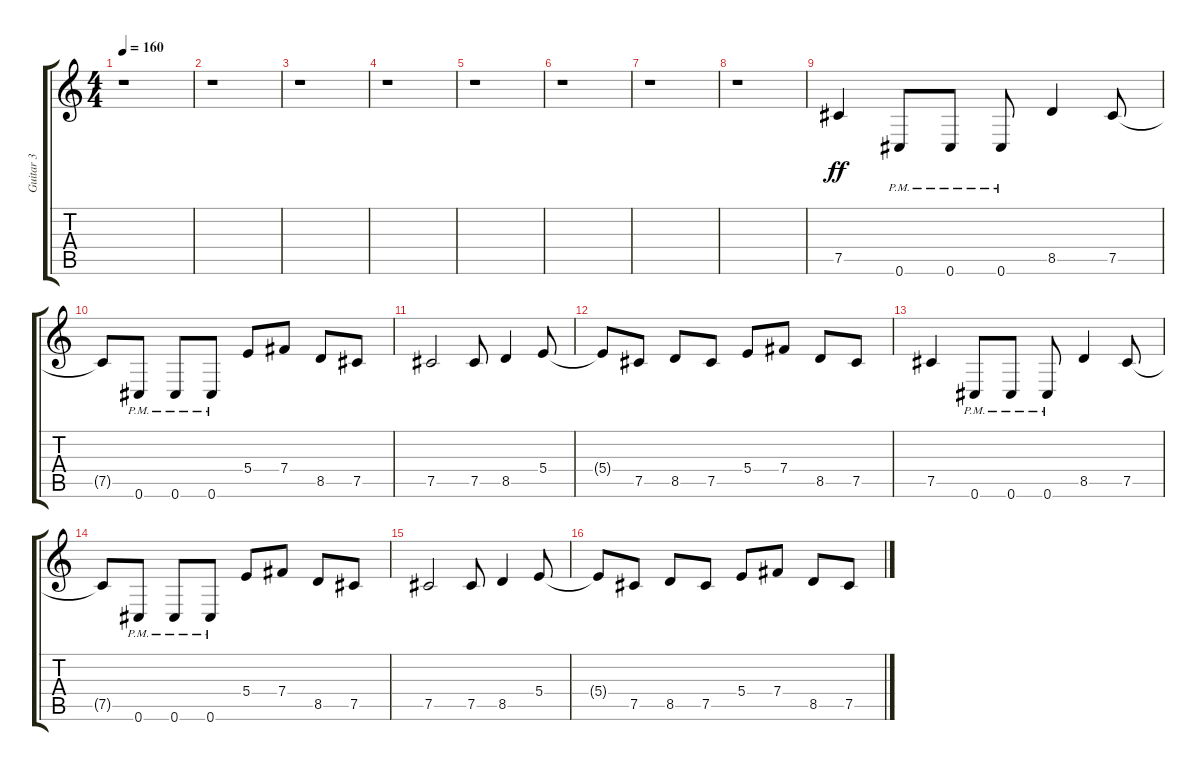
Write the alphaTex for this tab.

\track ("Guitar 3" "Guitar 3") {instrument distortionguitar}
\staff {score tabs}
\tuning (Db4 Ab3 E3 B2 Gb2 Db2) {hide}
\ts (4 4)
\tempo 160
\clef g2
\ks c
r.1{dy ff} |
r.1 |
r.1 |
r.1 |
r.1 |
r.1 |
r.1 |
r.1 |
7.5.4 0.6{pm}.8 0.6{pm}.8 0.6{pm}.8 8.5.4 7.5.8 |
7.5{t}.8 0.6{pm}.8 0.6{pm}.8 0.6{pm}.8 5.4.8 7.4.8 8.5.8 7.5.8 |
7.5.2 7.5.8 8.5.4 5.4.8 |
5.4{t}.8 7.5.8 8.5.8 7.5.8 5.4.8 7.4.8 8.5.8 7.5.8 |
7.5.4 0.6{pm}.8 0.6{pm}.8 0.6{pm}.8 8.5.4 7.5.8 |
7.5{t}.8 0.6{pm}.8 0.6{pm}.8 0.6{pm}.8 5.4.8 7.4.8 8.5.8 7.5.8 |
7.5.2 7.5.8 8.5.4 5.4.8 |
5.4{t}.8 7.5.8 8.5.8 7.5.8 5.4.8 7.4.8 8.5.8 7.5.8
